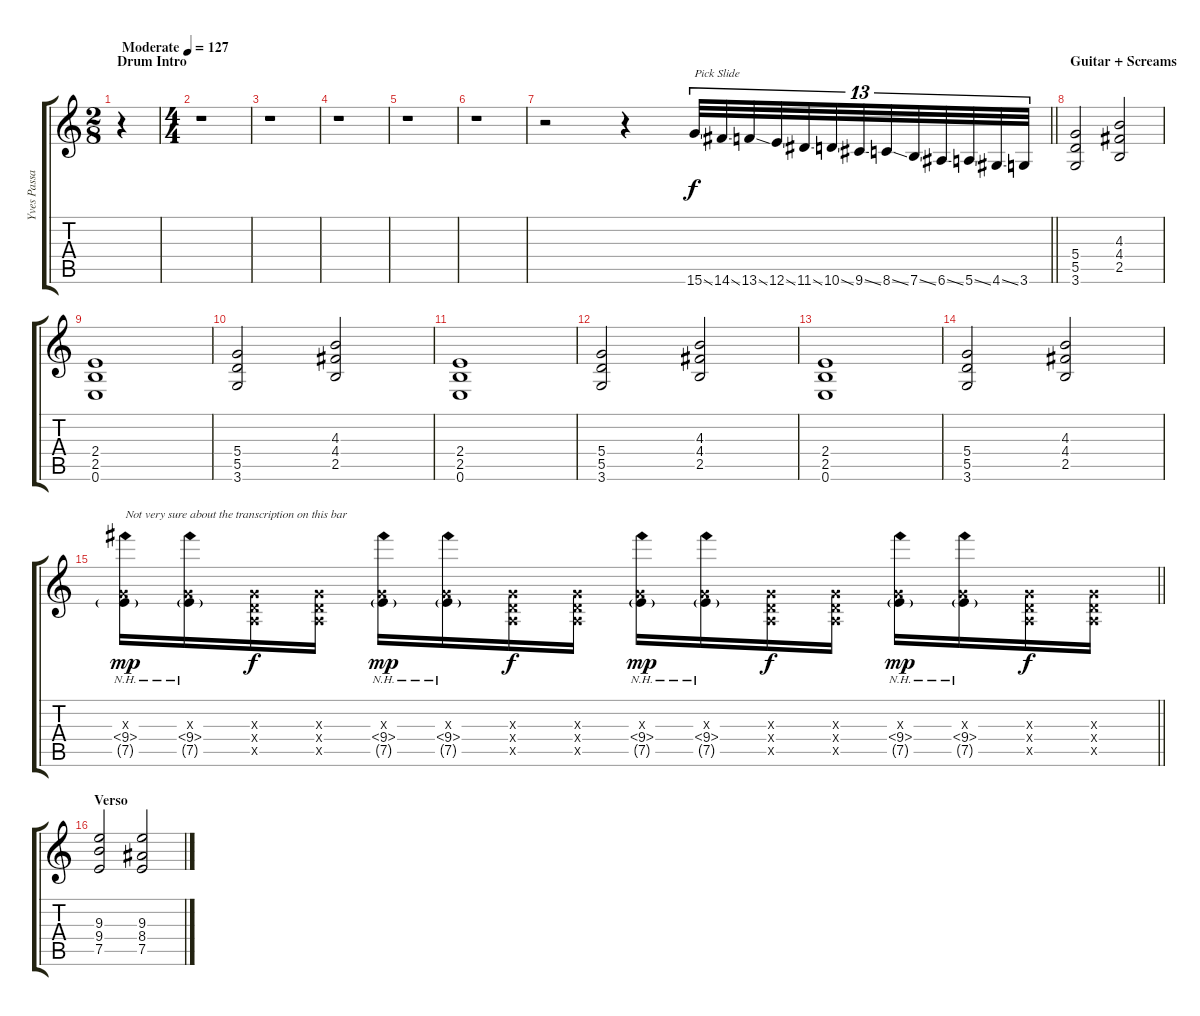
\track ("Yves Passarel (guitar)" "Yves Passa") {instrument distortionguitar}
\staff {score tabs}
\tuning (E4 B3 G3 D3 A2 E2) {hide}
\ts (2 8)
\section ("" "Drum Intro")
\tempo (127 "Moderate")
\clef g2
\ks c
r.4{txt "" dy f instrument distortionguitar} |
\ts (4 4)
r.1 |
r.1 |
r.1 |
r.1 |
r.1 |
\barLineRight lightlight
r.2 r.4 15.6{ss}.32{tu (13 8) txt "Pick Slide"} 14.6{ss}.32{tu (13 8)} 13.6{ss}.32{tu (13 8)} 12.6{ss}.32{tu (13 8)} 11.6{ss}.32{tu (13 8)} 10.6{ss}.32{tu (13 8)} 9.6{ss}.32{tu (13 8)} 8.6{ss}.32{tu (13 8)} 7.6{ss}.32{tu (13 8)} 6.6{ss}.32{tu (13 8)} 5.6{ss}.32{tu (13 8)} 4.6{ss}.32{tu (13 8)} 3.6.32{tu (13 8)} |
\section ("" "Guitar + Screams")
(5.4 5.5 3.6).2 (4.3 4.4 2.5).2 |
(2.4 2.5 0.6).1 |
(5.4 5.5 3.6).2 (4.3 4.4 2.5).2 |
(2.4 2.5 0.6).1 |
(5.4 5.5 3.6).2 (4.3 4.4 2.5).2 |
(2.4 2.5 0.6).1 |
(5.4 5.5 3.6).2 (4.3 4.4 2.5).2 |
\barLineRight lightlight
(0.3{x} 9.4{nh} 7.5{g}).16{txt "Not very sure about the transcription on this bar" dy mp} (0.3{x} 9.4{nh} 7.5{g}).16 (0.3{x} 0.4{x} 0.5{x}).16{dy f} (0.3{x} 0.4{x} 0.5{x}).16 (0.3{x} 9.4{nh} 7.5{g}).16{dy mp} (0.3{x} 9.4{nh} 7.5{g}).16 (0.3{x} 0.4{x} 0.5{x}).16{dy f} (0.3{x} 0.4{x} 0.5{x}).16 (0.3{x} 9.4{nh} 7.5{g}).16{dy mp} (0.3{x} 9.4{nh} 7.5{g}).16 (0.3{x} 0.4{x} 0.5{x}).16{dy f} (0.3{x} 0.4{x} 0.5{x}).16 (0.3{x} 9.4{nh} 7.5{g}).16{dy mp} (0.3{x} 9.4{nh} 7.5{g}).16 (0.3{x} 0.4{x} 0.5{x}).16{dy f} (0.3{x} 0.4{x} 0.5{x}).16 |
\section ("" "Verso")
(9.3 9.4 7.5).2 (9.3 8.4 7.5).2
